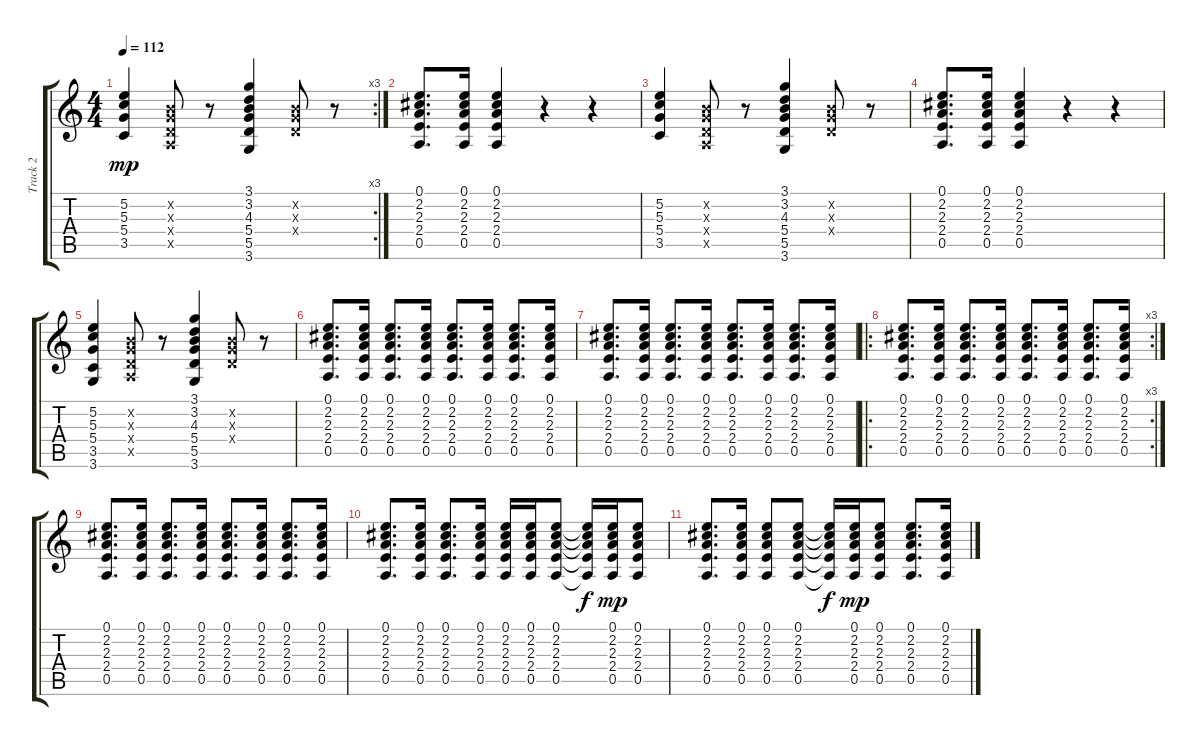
\track ("Track 2" "Track 2") {instrument overdrivenguitar}
\staff {score tabs}
\tuning (E4 B3 G3 D3 A2 E2) {hide}
\rc 3
\ts (4 4)
\tempo 112
\clef g2
\ks c
(5.2 5.3 5.4 3.5).4{dy mp} (0.2{x} 0.3{x} 0.4{x} 0.5{x}).8 r.8 (3.1 3.2 4.3 5.4 5.5 3.6).4 (0.2{x} 0.3{x} 0.4{x}).8 r.8 |
(0.1 2.2 2.3 2.4 0.5).8{d} (0.1 2.2 2.3 2.4 0.5).16 (0.1 2.2 2.3 2.4 0.5).4 r.4 r.4 |
(5.2 5.3 5.4 3.5).4 (0.2{x} 0.3{x} 0.4{x} 0.5{x}).8 r.8 (3.1 3.2 4.3 5.4 5.5 3.6).4 (0.2{x} 0.3{x} 0.4{x}).8 r.8 |
(0.1 2.2 2.3 2.4 0.5).8{d} (0.1 2.2 2.3 2.4 0.5).16 (0.1 2.2 2.3 2.4 0.5).4 r.4 r.4 |
(5.2 5.3 5.4 3.5 3.6).4 (0.2{x} 0.3{x} 0.4{x} 0.5{x}).8 r.8 (3.1 3.2 4.3 5.4 5.5 3.6).4 (0.2{x} 0.3{x} 0.4{x}).8 r.8 |
(0.1 2.2 2.3 2.4 0.5).8{d} (0.1 2.2 2.3 2.4 0.5).16 (0.1 2.2 2.3 2.4 0.5).8{d} (0.1 2.2 2.3 2.4 0.5).16 (0.1 2.2 2.3 2.4 0.5).8{d} (0.1 2.2 2.3 2.4 0.5).16 (0.1 2.2 2.3 2.4 0.5).8{d} (0.1 2.2 2.3 2.4 0.5).16 |
(0.1 2.2 2.3 2.4 0.5).8{d} (0.1 2.2 2.3 2.4 0.5).16 (0.1 2.2 2.3 2.4 0.5).8{d} (0.1 2.2 2.3 2.4 0.5).16 (0.1 2.2 2.3 2.4 0.5).8{d} (0.1 2.2 2.3 2.4 0.5).16 (0.1 2.2 2.3 2.4 0.5).8{d} (0.1 2.2 2.3 2.4 0.5).16 |
\ro
\rc 3
(0.1 2.2 2.3 2.4 0.5).8{d} (0.1 2.2 2.3 2.4 0.5).16 (0.1 2.2 2.3 2.4 0.5).8{d} (0.1 2.2 2.3 2.4 0.5).16 (0.1 2.2 2.3 2.4 0.5).8{d} (0.1 2.2 2.3 2.4 0.5).16 (0.1 2.2 2.3 2.4 0.5).8{d} (0.1 2.2 2.3 2.4 0.5).16 |
(0.1 2.2 2.3 2.4 0.5).8{d} (0.1 2.2 2.3 2.4 0.5).16 (0.1 2.2 2.3 2.4 0.5).8{d} (0.1 2.2 2.3 2.4 0.5).16 (0.1 2.2 2.3 2.4 0.5).8{d} (0.1 2.2 2.3 2.4 0.5).16 (0.1 2.2 2.3 2.4 0.5).8{d} (0.1 2.2 2.3 2.4 0.5).16 |
(0.1 2.2 2.3 2.4 0.5).8{d} (0.1 2.2 2.3 2.4 0.5).16 (0.1 2.2 2.3 2.4 0.5).8{d} (0.1 2.2 2.3 2.4 0.5).16 (0.1 2.2 2.3 2.4 0.5).16 (0.1 2.2 2.3 2.4 0.5).16 (0.1 2.2 2.3 2.4 0.5).8 (0.1{t} 2.2{t} 2.3{t} 2.4{t} 0.5{t}).16{dy f} (0.1 2.2 2.3 2.4 0.5).16{dy mp} (0.1 2.2 2.3 2.4 0.5).8 |
(0.1 2.2 2.3 2.4 0.5).8{d} (0.1 2.2 2.3 2.4 0.5).16 (0.1 2.2 2.3 2.4 0.5).8 (0.1 2.2 2.3 2.4 0.5).8 (0.1{t} 2.2{t} 2.3{t} 2.4{t} 0.5{t}).16{dy f} (0.1 2.2 2.3 2.4 0.5).16{dy mp} (0.1 2.2 2.3 2.4 0.5).8 (0.1 2.2 2.3 2.4 0.5).8{d} (0.1 2.2 2.3 2.4 0.5).16
